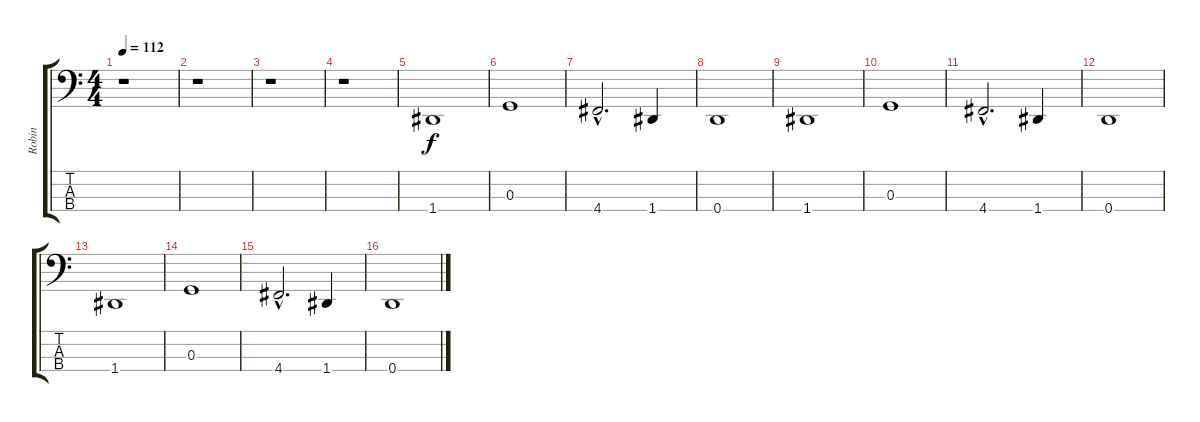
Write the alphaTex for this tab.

\track ("Robin" "Robin") {instrument electricbasspick}
\staff {score tabs}
\tuning (F2 C2 G1 D1) {hide}
\ts (4 4)
\tempo 112
\clef f4
\ks c
r.1{dy f instrument electricbasspick} |
r.1 |
r.1 |
r.1 |
1.4.1 |
0.3.1 |
4.4{hac}.2{d} 1.4.4 |
0.4.1 |
1.4.1 |
0.3.1 |
4.4{hac}.2{d} 1.4.4 |
0.4.1 |
1.4.1 |
0.3.1 |
4.4{hac}.2{d} 1.4.4 |
0.4.1
